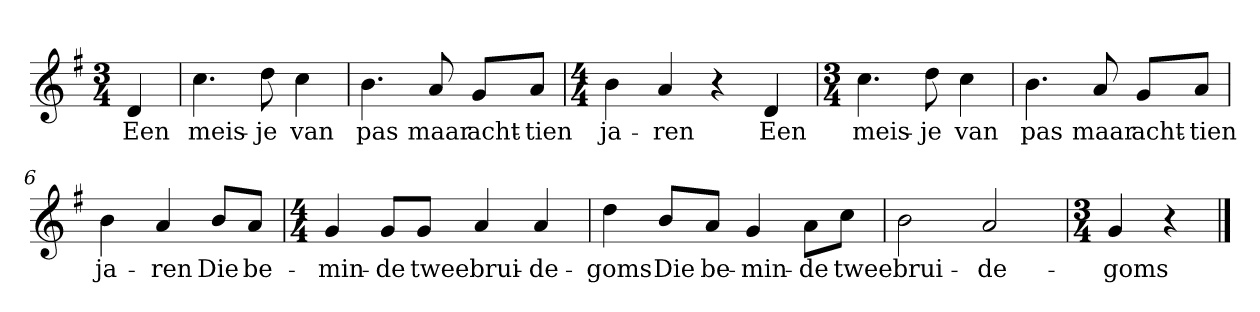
**kern	**text
*part1	*part1
*staff1	*staff1
*clefG2	*
*k[f#]	*
*G:	*
*M3/4	*
*MM120	*
=	=
4d	Een
=1	=1
4.cc	meis-
8dd	-je
4cc	van
=2	=2
4.b	pas
8a	maar
8g/L	acht-
8a/J	-tien
=3	=3
*M4/4	*
4b	ja-
4a	-ren
4r	.
4d	Een
=4	=4
*M3/4	*
4.cc	meis-
8dd	-je
4cc	van
=5	=5
4.b	pas
8a	maar
8g/L	acht-
8a/J	-tien
=6	=6
4b	ja-
4a	-ren
8b/L	Die
8a/J	be-
=7	=7
*M4/4	*
4g	-min-
8g/L	-de
8g/J	twee
4a	brui-
4a	-de-
=8	=8
4dd	-goms
8b/L	Die
8a/J	be-
4g	-min-
8a\L	-de
8cc\J	twee
=9	=9
2b	brui-
2a	-de-
=10	=10
*M3/4	*
4g	-goms
4r	.
==	==
*-	*-
